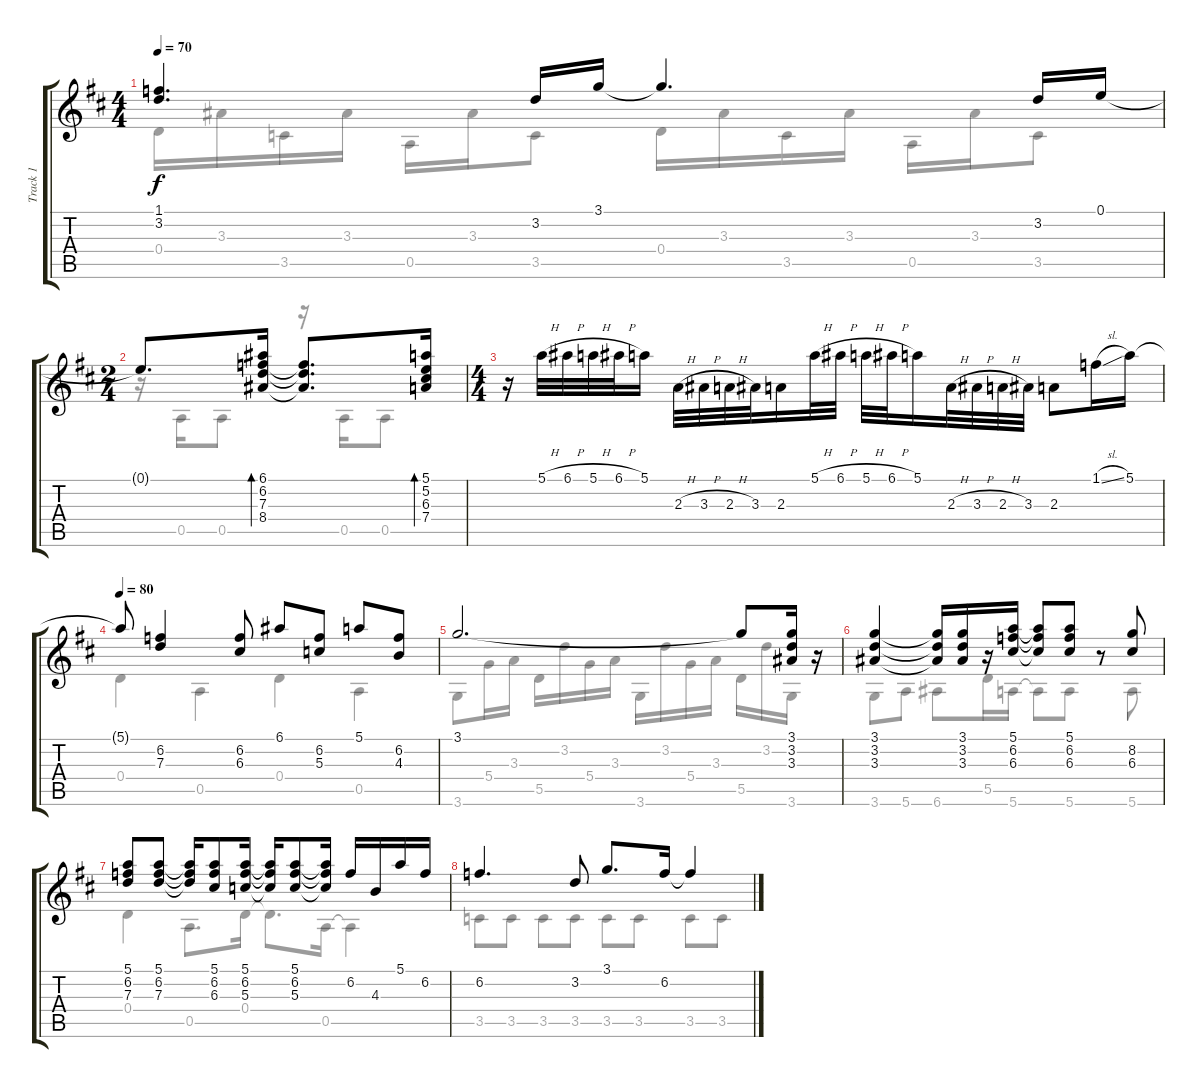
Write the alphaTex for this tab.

\track ("Track 1" "Track 1") {instrument acousticguitarnylon}
\staff {score tabs}
\tuning (E4 B3 G3 D3 A2 E2) {hide}
\voice
\ts (4 4)
\tempo 70
\clef g2
\ks d
(1.1 3.2).4{d dy f} 3.2.16 3.1.16 3.1{t}.4{d} 3.2.16 0.1.16 |
\ts (2 4)
0.1{t}.8{d} (6.1 6.2 7.3 8.4).16{bd 30} (6.2{t} 7.3{t} 8.4{t}).8{d} (5.1 5.2 6.3 7.4).16{bd 30} |
\ts (4 4)
r.16 5.1{h}.32 6.1{h}.32 5.1{h}.32 6.1{h}.32 5.1.16 2.3{h}.32 3.3{h}.32 2.3{h}.32 3.3.32 2.3.16 5.1{h}.32 6.1{h}.32 5.1{h}.32 6.1{h}.32 5.1.16 2.3{h}.32 3.3{h}.32 2.3{h}.32 3.3.32 2.3.8 1.1{sl}.16 5.1.16 |
\tempo 80
5.1{t}.8 (6.2 7.3).4 (6.2 6.3).8 6.1.8 (6.2 5.3).8 5.1.8 (6.2 4.3).8 |
3.1.2{d} 3.1{t}.8 (3.1 3.2 3.3).16 r.16 |
(3.1 3.2 3.3).4 (3.1{t} 3.2{t} 3.3{t}).16 (3.1 3.2 3.3).16 r.16 (5.1 6.2 6.3).16 (5.1{t} 6.2{t} 6.3{t}).8 (5.1 6.2 6.3).8 r.8 (8.2 6.3).8 |
(5.1 6.2 7.3).8 (5.1 6.2 7.3).8 (5.1{t} 6.2{t} 7.3{t}).16 (5.1 6.2 6.3).8 (5.1 6.2 5.3).16 (5.1{t} 6.2{t} 5.3{t}).16 (5.1 6.2 5.3).8 (5.1{t} 6.2{t} 5.3{t}).16 6.2.16 4.3.16 5.1.16 6.2.16 |
6.2.4{d} 3.2.8 3.1.8{d} 6.2.16 6.2{t}.4
\voice
\clef g2
\ottava regular
\simile none
\ks d
0.4.16{dy f} 3.3.16 3.5.16 3.3.16 0.5.16 3.3.16 3.5.8 0.4.16 3.3.16 3.5.16 3.3.16 0.5.16 3.3.16 3.5.8 |
r.16 0.5.16 0.5.8 r.16 0.5.16 0.5.8 |
|
0.4.4 0.5.4 0.4.4 0.5.4 |
3.6.8 5.4.16 3.3.16 5.5.16 3.2.16 5.4.16 3.3.16 3.6.16 3.2.16 5.4.16 3.3.16 5.5.16 3.2.16 3.6.16 r.16 |
3.6.8 5.6.8 6.6.8 5.5.16 5.6.16 5.6{t}.8 5.6.8 r.8 5.6.8 |
0.4.4 0.5.8{d} 0.4.16 0.4{t}.8{d} 0.5.16 0.5{t}.4 |
3.5.8 3.5.8 3.5.8 3.5.8 3.5.8 3.5.8 3.5.8 3.5.8
